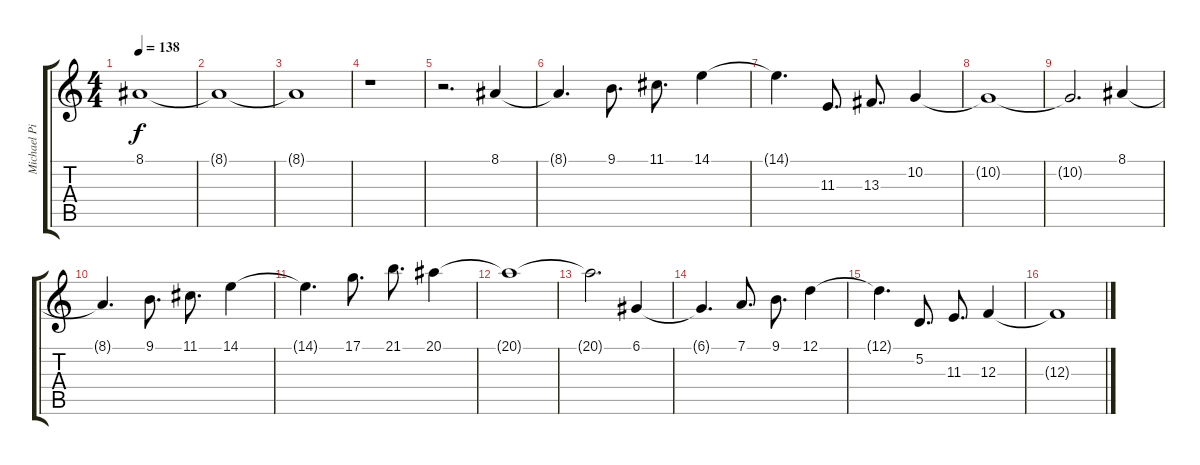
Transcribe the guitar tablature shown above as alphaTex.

\track ("Michael Pinnella" "Michael Pi") {instrument stringensemble1}
\staff {score tabs}
\tuning (D4 A3 F3 C3 G2 D2) {hide}
\ts (4 4)
\tempo 138
\clef g2
\ks c
8.1{t}.1{dy f} |
8.1{t}.1 |
8.1{t}.1 |
r.1 |
r.2{d} 8.1.4{volume 11} |
8.1{t}.4{d} 9.1.8{d} 11.1.8{d} 14.1.4 |
14.1{t}.4{d} 11.3.8{d} 13.3.8{d} 10.2.4 |
10.2{t}.1 |
10.2{t}.2{d} 8.1.4 |
8.1{t}.4{d} 9.1.8{d} 11.1.8{d} 14.1.4 |
14.1{t}.4{d} 17.1.8{d} 21.1.8{d} 20.1.4 |
20.1{t}.1 |
20.1{t}.2{d} 6.1.4 |
6.1{t}.4{d} 7.1.8{d} 9.1.8{d} 12.1.4 |
12.1{t}.4{d} 5.2.8{d} 11.3.8{d} 12.3.4 |
12.3{t}.1
